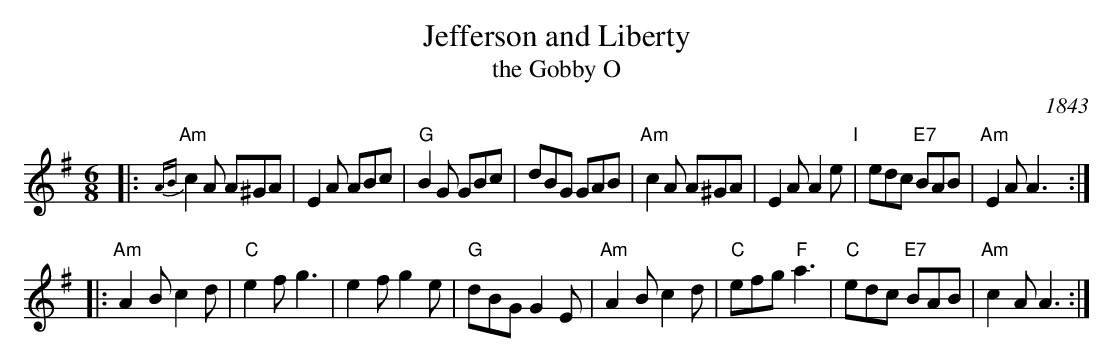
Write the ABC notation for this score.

X:1
T: Jefferson and Liberty
T: the Gobby O
O: 1843
M: 6/8
L: 1/8
K: Ador
|:\
"Am"{AB}c2A A^GA | E2A ABc | "G"B2G GBc | dBG GAB |\
"Am"c2A A^GA | E2A A2e "I"| edc "E7"BAB | "Am"E2A A3 :|
|:\
"Am"A2B c2d | "C"e2f g3 | e2f g2e | "G"dBG G2E |\
"Am"A2B c2d | "C"efg "F"a3 | "C"edc "E7"BAB | "Am"c2A A3 :|
